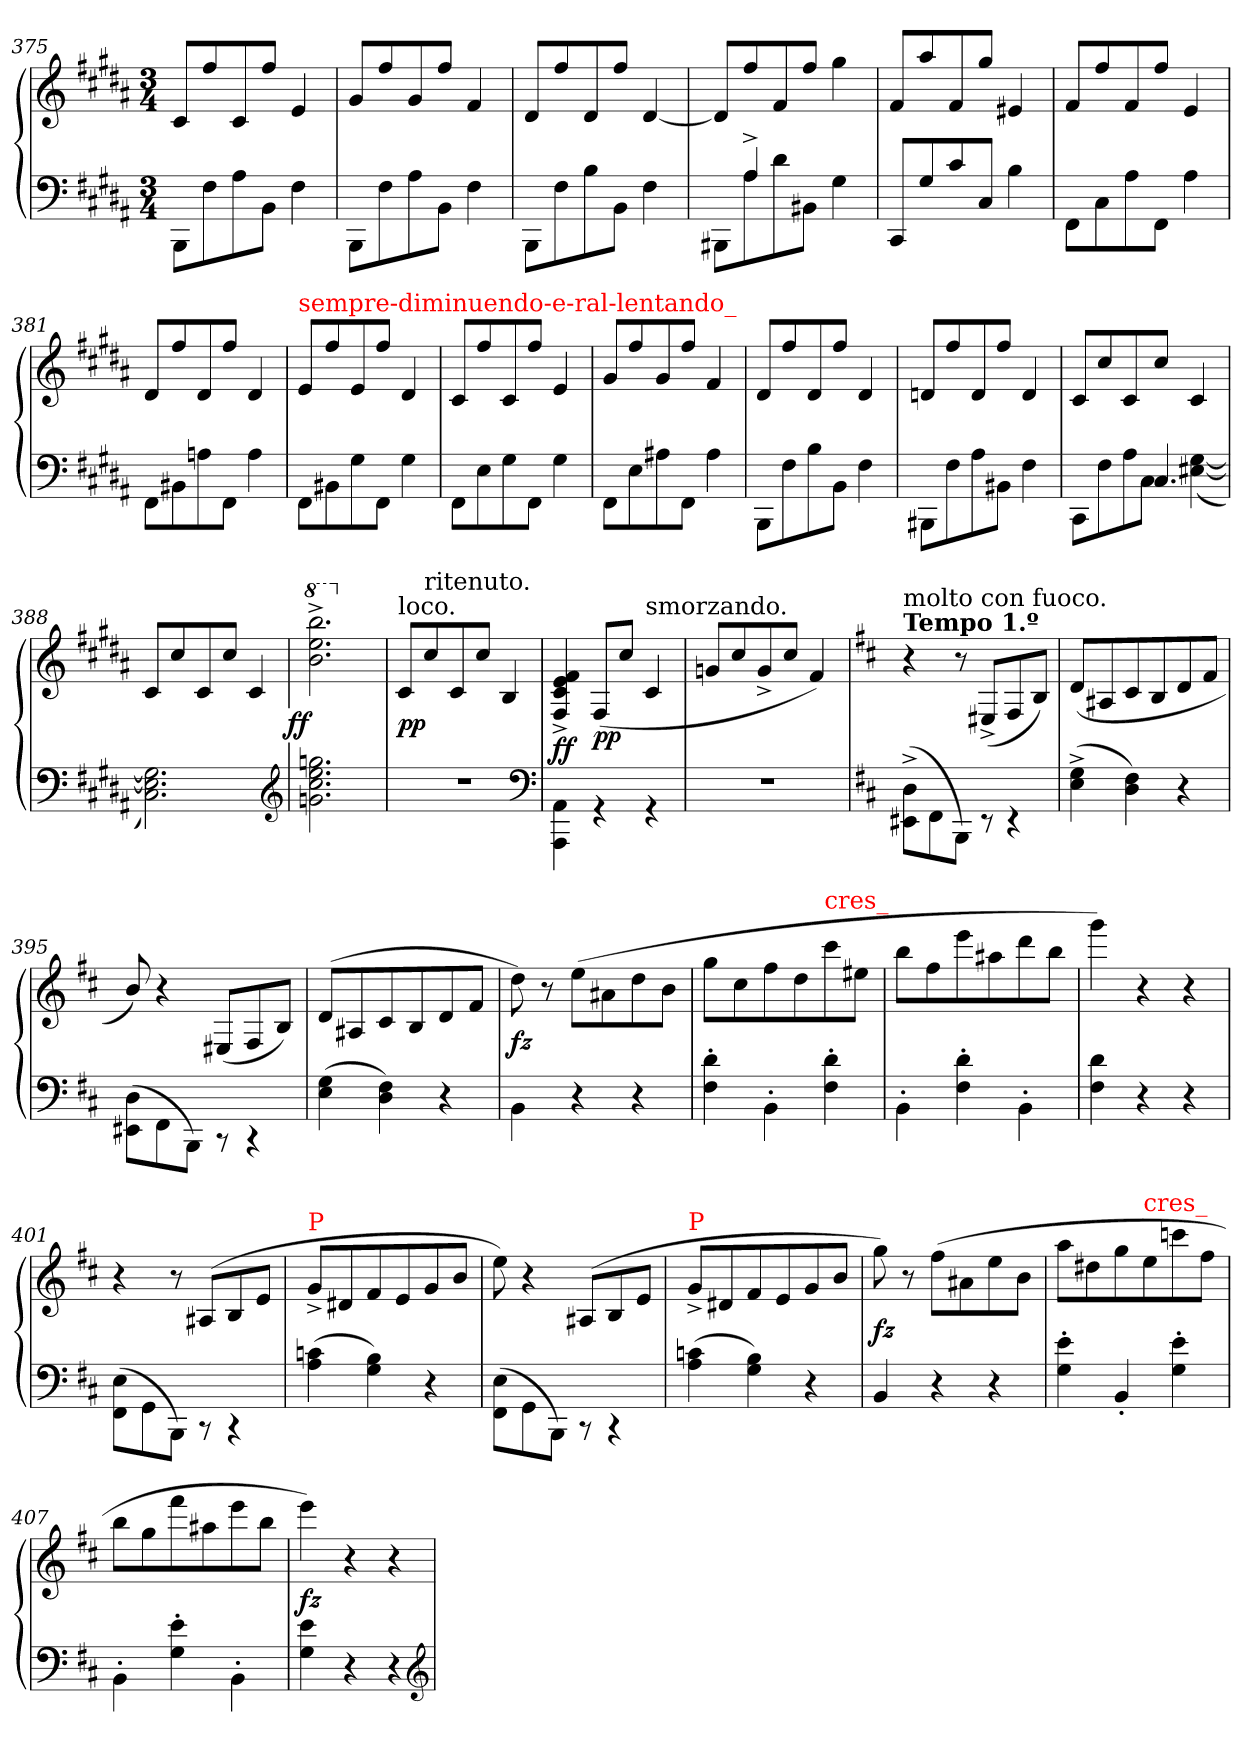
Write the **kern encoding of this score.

**kern	**kern	**dynam
*part1	*part1	*part1
*staff2	*staff1	*staff1/2
*clefF4	*clefG2	*
*k[f#c#g#d#a#]	*k[f#c#g#d#a#]	*
*M3/4	*M3/4	*
=375	=375	=375
8BBB\L	8c#L	.
8F#\	8ff#	.
8A#\	8c#	.
8BB\J	8ff#J	.
4F#	4e	.
=376	=376	=376
8BBB\L	8g#/L	.
8F#\	8ff#/	.
8A#\	8g#/	.
8BB\J	8ff#/J	.
4F#	4f#	.
=377	=377	=377
8BBB\L	8d#L	.
8F#\	8ff#	.
8B\	8d#	.
8BB\J	8ff#J	.
4F#	[4d#	.
=378	=378	=378
*^	*	*
8ryy	8BBB#XL	8d#/L]	.
4A#^>	8A#	8ff#/	.
.	8d#	8f#/	.
4.ryy	8BB#XJ	8ff#/J	.
.	4G#	4gg#	.
*v	*v	*	*
=379	=379	=379
8CC#L	8f#/L	.
8G#	8aa#/	.
8c#	8f#/	.
8C#J	8gg#/J	.
4B	4e#X	.
=380	=380	=380
8FF#\L	8f#/L	.
8C#\	8ff#/	.
8A#\	8f#/	.
8FF#\J	8ff#/J	.
4A#	4e	.
=381	=381	=381
8FF#\L	8d#L	.
8BB#X\	8ff#	.
8An\	8d#	.
8FF#\J	8ff#J	.
4A	4d#	.
=382	=382	=382
!	!LO:TX:a:color=red:t=sempre-diminuendo-e-ral-lentando_	!
8FF#\L	8e/L	.
8BB#X\	8ff#/	.
8G#\	8e/	.
8FF#\J	8ff#/J	.
4G#	4d#	.
=383	=383	=383
8FF#\L	8c#L	.
8E\	8ff#	.
8G#\	8c#	.
8FF#\J	8ff#J	.
4G#	4e	.
=384	=384	=384
8FF#\L	8g#/L	.
8E\	8ff#/	.
8A#X\	8g#/	.
8FF#\J	8ff#/J	.
4A#	4f#	.
=385	=385	=385
8BBB\L	8d#L	.
8F#\	8ff#	.
8B\	8d#	.
8BB\J	8ff#J	.
4F#	4d#	.
=386	=386	=386
8BBB#X\L	8dnL	.
8F#\	8ff#	.
8A#\	8d	.
8BB#X\J	8ff#J	.
4F#	4d	.
=387	=387	=387
*^	*	*
4.ryy	8CC#L	8c#L	.
.	8F#	8cc#	.
.	8A#	8c#	.
4.C#	8C#J	8cc#J	.
.	([4G# [4E#X	4c#	.
*v	*v	*	*
=388	=388	=388
2.G#] 2.E#] 2.C#)	8c#L	.
.	8cc#	.
.	8c#	.
.	8cc#J	.
.	4c#	.
*clefG2	*	*
=389	=389	=389
*	*8va	*
!	!	!LO:DY:rj
2.ggn 2.ee 2.cc# 2.gn	2.bbb^< 2.eee^< 2.bb^<	ff
=390	=390	=390
*	*X8va	*
!	!LO:TX:a:t=loco.	!
2.rdd	8c#L	pp
!	!LO:TX:a:t=ritenuto.	!
.	8cc#	.
.	8c#	.
.	8cc#J	.
.	4B	.
*clefF4	*	*
=391	=391	=391
4AA#\ 4AAA#\	4f#^>/ 4e^>/ 4c#^>/ 4F#^>/	ff
4rGG	(>8F#/L	pp
.	8cc#J	.
!	!LO:TX:a:t=smorzando.	!
4rGG	4c#	.
=392	=392	=392
2.rF	8gnL	.
.	8cc#	.
.	8g^<	.
.	8cc#J	.
.	4f#)	.
=393	=393	=393
*k[f#c#]	*k[f#c#]	*
!	!LO:TX:a:B:t=Tempo 1.º	!
!	!LO:TX:a:t=molto con fuoco.	!
(8D^>\ 8EE#X^>\L	4r	.
8FF#\	.	.
8BBB\J)	8r	.
8rEE	(8E#X^>L	.
4rEE	8F#/	.
.	8B/J)	.
=394	=394	=394
(4G^< 4E^<	(8dL	.
.	8A#X	.
4F# 4D)	8c#	.
.	8B	.
4r	8d	.
.	8f#J	.
=395	=395	=395
(8D\ 8EE#X\L	8b/)	.
8FF#\	4r	.
8BBB\J)	.	.
8rCC	(8E#XL	.
4rCC	8F#/	.
.	8B/J)	.
=396	=396	=396
(4G 4E	(<8dL	.
.	8A#X	.
4F# 4D)	8c#	.
.	8B	.
4r	8d	.
.	8f#J	.
=397	=397	=397
4BB\	8dd)	fz
.	8r	.
4r	(8eeL	.
.	8a#X	.
4r	8dd	.
.	8bJ	.
=398	=398	=398
4d' 4F#'	8ggL	.
.	8cc#	.
4BB'\	8ff#	.
.	8dd	.
!	!LO:TX:a:color=red:t=cres_	!
4d' 4F#'	8ccc#	.
.	8ee#XJ	.
=399	=399	=399
4BB'\	8bbL	.
.	8ff#	.
4d' 4F#'	8eee	.
.	8aa#X	.
4BB'\	8ddd	.
.	8bbJ	.
=400	=400	=400
4d 4F#	4ggg)	.
4r	4r	.
4r	4r	.
=401	=401	=401
(8E\ 8FF#\L	4r	.
8GG\	.	.
8BBB\J)	8r	.
8rCC	(8A#XL	.
4rCC	8B/	.
.	8eJ	.
=402	=402	=402
!	!LO:TX:a:color=red:t=P	!
(4cn 4A	8g^<L	.
.	8d#X	.
4B 4G)	8f#	.
.	8e	.
4r	8g	.
.	8bJ	.
=403	=403	=403
(8E\ 8FF#\L	8ee)	.
8GG\	4r	.
8BBB\J)	.	.
8rCC	(8A#XL	.
4rCC	8B/	.
.	8eJ	.
=404	=404	=404
!	!LO:TX:a:color=red:t=P	!
(4cn 4A	8g^<L	.
.	8d#X	.
4B 4G)	8f#	.
.	8e	.
4r	8g	.
.	8bJ	.
=405	=405	=405
4BB	8gg)	fz
.	8r	.
4r	(8ff#L	.
.	8a#X	.
4r	8ee	.
.	8bJ	.
=406	=406	=406
4e' 4G'	8aaL	.
.	8dd#X	.
4BB'	8gg	.
!	!LO:TX:a:color=red:t=cres_	!
.	8ee	.
4e' 4G'	8cccn	.
.	8ff#J	.
=407	=407	=407
4BB'\	8bbL	.
.	8gg	.
4e' 4G'	8fff#	.
.	8aa#X	.
4BB'\	8eee	.
.	8bbJ	.
=408	=408	=408
4e 4G	4eee)	fz
4r	4r	.
4r	4r	.
*clefG2	*	*
=	=	=
*-	*-	*-
